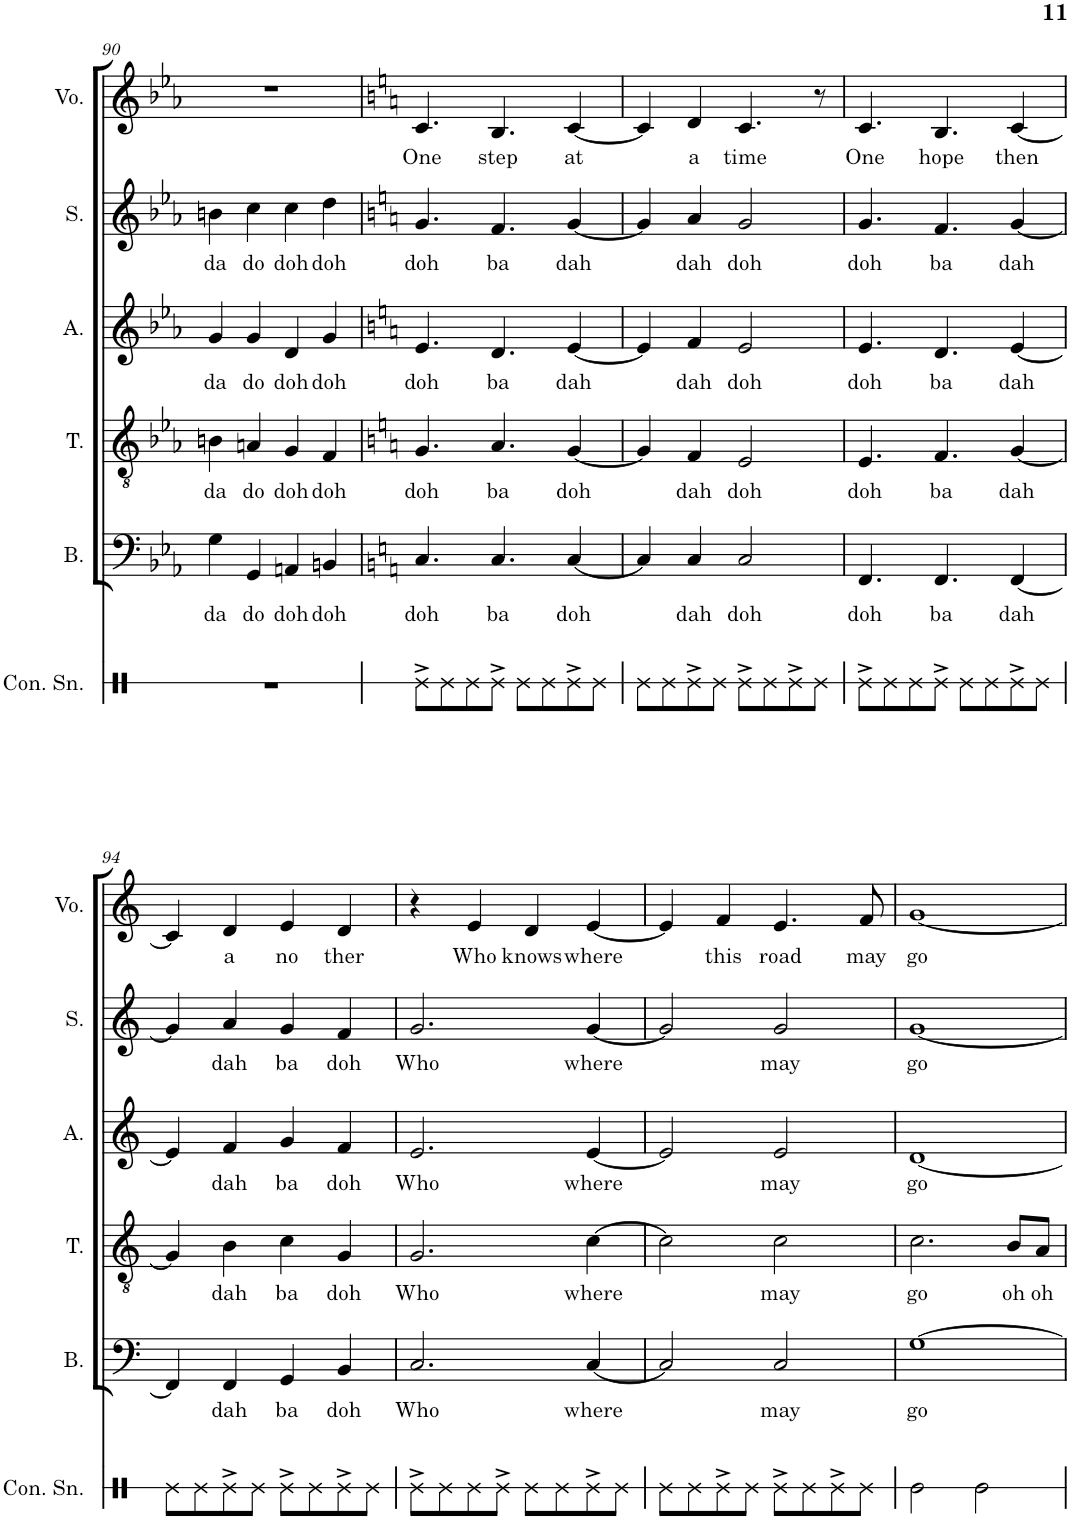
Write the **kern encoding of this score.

**kern	**kern	**text	**kern	**text	**kern	**text	**kern	**text	**kern	**text
*part6	*part5	*part5	*part4	*part4	*part3	*part3	*part2	*part2	*part1	*part1
*staff6	*staff5	*staff5	*staff4	*staff4	*staff3	*staff3	*staff2	*staff2	*staff1	*staff1
*I"Concert Snare Drum	*I"Bass	*	*I"Tenor	*	*I"Alto	*	*I"Soprano	*	*I"Voice	*
*I'Con. Sn.	*I'B.	*	*I'T.	*	*I'A.	*	*I'S.	*	*I'Vo.	*
!!LO:PB:g=z
*clefX	*clefF4	*	*clefGv2	*	*clefG2	*	*clefG2	*	*clefG2	*
*k[]	*k[b-e-a-]	*	*k[b-e-a-]	*	*k[b-e-a-]	*	*k[b-e-a-]	*	*k[b-e-a-]	*
*M2/2	*M2/2	*	*M2/2	*	*M2/2	*	*M2/2	*	*M2/2	*
*met(c|)	*met(c|)	*	*met(c|)	*	*met(c|)	*	*met(c|)	*	*met(c|)	*
=90	=90	=90	=90	=90	=90	=90	=90	=90	=90	=90
!	!	!LO:LY:b	!	!LO:LY:b	!	!LO:LY:b	!	!LO:LY:b	!	!
1r	4G\	da	4Bn\	da	4g/	da	4bn\	da	1r	.
!	!	!LO:LY:b	!	!LO:LY:b	!	!LO:LY:b	!	!LO:LY:b	!	!
.	4GG/	do	4An/	do	4g/	do	4cc\	do	.	.
!	!	!LO:LY:b	!	!LO:LY:b	!	!LO:LY:b	!	!LO:LY:b	!	!
.	4AAn/	doh	4G/	doh	4d/	doh	4cc\	doh	.	.
!	!	!LO:LY:b	!	!LO:LY:b	!	!LO:LY:b	!	!LO:LY:b	!	!
.	4BBn/	doh	4F/	doh	4g/	doh	4dd\	doh	.	.
=91	=91	=91	=91	=91	=91	=91	=91	=91	=91	=91
*	*k[]	*	*k[]	*	*k[]	*	*k[]	*	*k[]	*
!	!	!LO:LY:b	!	!LO:LY:b	!	!LO:LY:b	!	!LO:LY:b	!	!LO:LY:b
8Re^\L	4.C/	doh	4.G/	doh	4.e/	doh	4.g/	doh	4.c/	One
8Re\	.	.	.	.	.	.	.	.	.	.
8Re\	.	.	.	.	.	.	.	.	.	.
!	!	!LO:LY:b	!	!LO:LY:b	!	!LO:LY:b	!	!LO:LY:b	!	!LO:LY:b
8Re^\J	4.C/	ba	4.A/	ba	4.d/	ba	4.f/	ba	4.B/	step
8Re\L	.	.	.	.	.	.	.	.	.	.
8Re\	.	.	.	.	.	.	.	.	.	.
!	!	!LO:LY:b	!	!LO:LY:b	!	!LO:LY:b	!	!LO:LY:b	!	!LO:LY:b
8Re^\	[4C/	doh	[4G/	doh	[4e/	dah	[4g/	dah	[4c/	at
8Re\J	.	.	.	.	.	.	.	.	.	.
=92	=92	=92	=92	=92	=92	=92	=92	=92	=92	=92
8Re\L	4C/]	.	4G/]	.	4e/]	.	4g/]	.	4c/]	.
8Re\	.	.	.	.	.	.	.	.	.	.
!	!	!LO:LY:b	!	!LO:LY:b	!	!LO:LY:b	!	!LO:LY:b	!	!LO:LY:b
8Re^\	4C/	dah	4F/	dah	4f/	dah	4a/	dah	4d/	a
8Re\J	.	.	.	.	.	.	.	.	.	.
!	!	!LO:LY:b	!	!LO:LY:b	!	!LO:LY:b	!	!LO:LY:b	!	!LO:LY:b
8Re^\L	2C/	doh	2E/	doh	2e/	doh	2g/	doh	4.c/	time
8Re\	.	.	.	.	.	.	.	.	.	.
8Re^\	.	.	.	.	.	.	.	.	.	.
8Re\J	.	.	.	.	.	.	.	.	8r	.
=93	=93	=93	=93	=93	=93	=93	=93	=93	=93	=93
!	!	!LO:LY:b	!	!LO:LY:b	!	!LO:LY:b	!	!LO:LY:b	!	!LO:LY:b
8Re^\L	4.FF/	doh	4.E/	doh	4.e/	doh	4.g/	doh	4.c/	One
8Re\	.	.	.	.	.	.	.	.	.	.
8Re\	.	.	.	.	.	.	.	.	.	.
!	!	!LO:LY:b	!	!LO:LY:b	!	!LO:LY:b	!	!LO:LY:b	!	!LO:LY:b
8Re^\J	4.FF/	ba	4.F/	ba	4.d/	ba	4.f/	ba	4.B/	hope
8Re\L	.	.	.	.	.	.	.	.	.	.
8Re\	.	.	.	.	.	.	.	.	.	.
!	!	!LO:LY:b	!	!LO:LY:b	!	!LO:LY:b	!	!LO:LY:b	!	!LO:LY:b
8Re^\	[4FF/	dah	[4G/	dah	[4e/	dah	[4g/	dah	[4c/	then
8Re\J	.	.	.	.	.	.	.	.	.	.
!!LO:LB:g=z
=94	=94	=94	=94	=94	=94	=94	=94	=94	=94	=94
8Re\L	4FF/]	.	4G/]	.	4e/]	.	4g/]	.	4c/]	.
8Re\	.	.	.	.	.	.	.	.	.	.
!	!	!LO:LY:b	!	!LO:LY:b	!	!LO:LY:b	!	!LO:LY:b	!	!LO:LY:b
8Re^\	4FF/	dah	4B\	dah	4f/	dah	4a/	dah	4d/	a
8Re\J	.	.	.	.	.	.	.	.	.	.
!	!	!LO:LY:b	!	!LO:LY:b	!	!LO:LY:b	!	!LO:LY:b	!	!LO:LY:b
8Re^\L	4GG/	ba	4c\	ba	4g/	ba	4g/	ba	4e/	no
8Re\	.	.	.	.	.	.	.	.	.	.
!	!	!LO:LY:b	!	!LO:LY:b	!	!LO:LY:b	!	!LO:LY:b	!	!LO:LY:b
8Re^\	4BB/	doh	4G/	doh	4f/	doh	4f/	doh	4d/	ther
8Re\J	.	.	.	.	.	.	.	.	.	.
=95	=95	=95	=95	=95	=95	=95	=95	=95	=95	=95
!	!	!LO:LY:b	!	!LO:LY:b	!	!LO:LY:b	!	!LO:LY:b	!	!
8Re^\L	2.C/	Who	2.G/	Who	2.e/	Who	2.g/	Who	4r	.
8Re\	.	.	.	.	.	.	.	.	.	.
!	!	!	!	!	!	!	!	!	!	!LO:LY:b
8Re\	.	.	.	.	.	.	.	.	4e/	Who
8Re^\J	.	.	.	.	.	.	.	.	.	.
!	!	!	!	!	!	!	!	!	!	!LO:LY:b
8Re\L	.	.	.	.	.	.	.	.	4d/	knows
8Re\	.	.	.	.	.	.	.	.	.	.
!	!	!LO:LY:b	!	!LO:LY:b	!	!LO:LY:b	!	!LO:LY:b	!	!LO:LY:b
8Re^\	[4C/	where	[4c\	where	[4e/	where	[4g/	where	[4e/	where
8Re\J	.	.	.	.	.	.	.	.	.	.
=96	=96	=96	=96	=96	=96	=96	=96	=96	=96	=96
8Re\L	2C/]	.	2c\]	.	2e/]	.	2g/]	.	4e/]	.
8Re\	.	.	.	.	.	.	.	.	.	.
!	!	!	!	!	!	!	!	!	!	!LO:LY:b
8Re^\	.	.	.	.	.	.	.	.	4f/	this
8Re\J	.	.	.	.	.	.	.	.	.	.
!	!	!LO:LY:b	!	!LO:LY:b	!	!LO:LY:b	!	!LO:LY:b	!	!LO:LY:b
8Re^\L	2C/	may	2c\	may	2e/	may	2g/	may	4.e/	road
8Re\	.	.	.	.	.	.	.	.	.	.
8Re^\	.	.	.	.	.	.	.	.	.	.
!	!	!	!	!	!	!	!	!	!	!LO:LY:b
8Re\J	.	.	.	.	.	.	.	.	8f/	may
=97	=97	=97	=97	=97	=97	=97	=97	=97	=97	=97
!	!	!LO:LY:b	!	!LO:LY:b	!	!LO:LY:b	!	!LO:LY:b	!	!LO:LY:b
2Re\	[1G	go	2.c\	go	[1d	go	[1g	go	[1g	go
2Re\	.	.	.	.	.	.	.	.	.	.
!	!	!	!	!LO:LY:b	!	!	!	!	!	!
.	.	.	8B/L	oh	.	.	.	.	.	.
!	!	!	!	!LO:LY:b	!	!	!	!	!	!
.	.	.	8A/J	oh	.	.	.	.	.	.
=	=	=	=	=	=	=	=	=	=	=
*-	*-	*-	*-	*-	*-	*-	*-	*-	*-	*-
